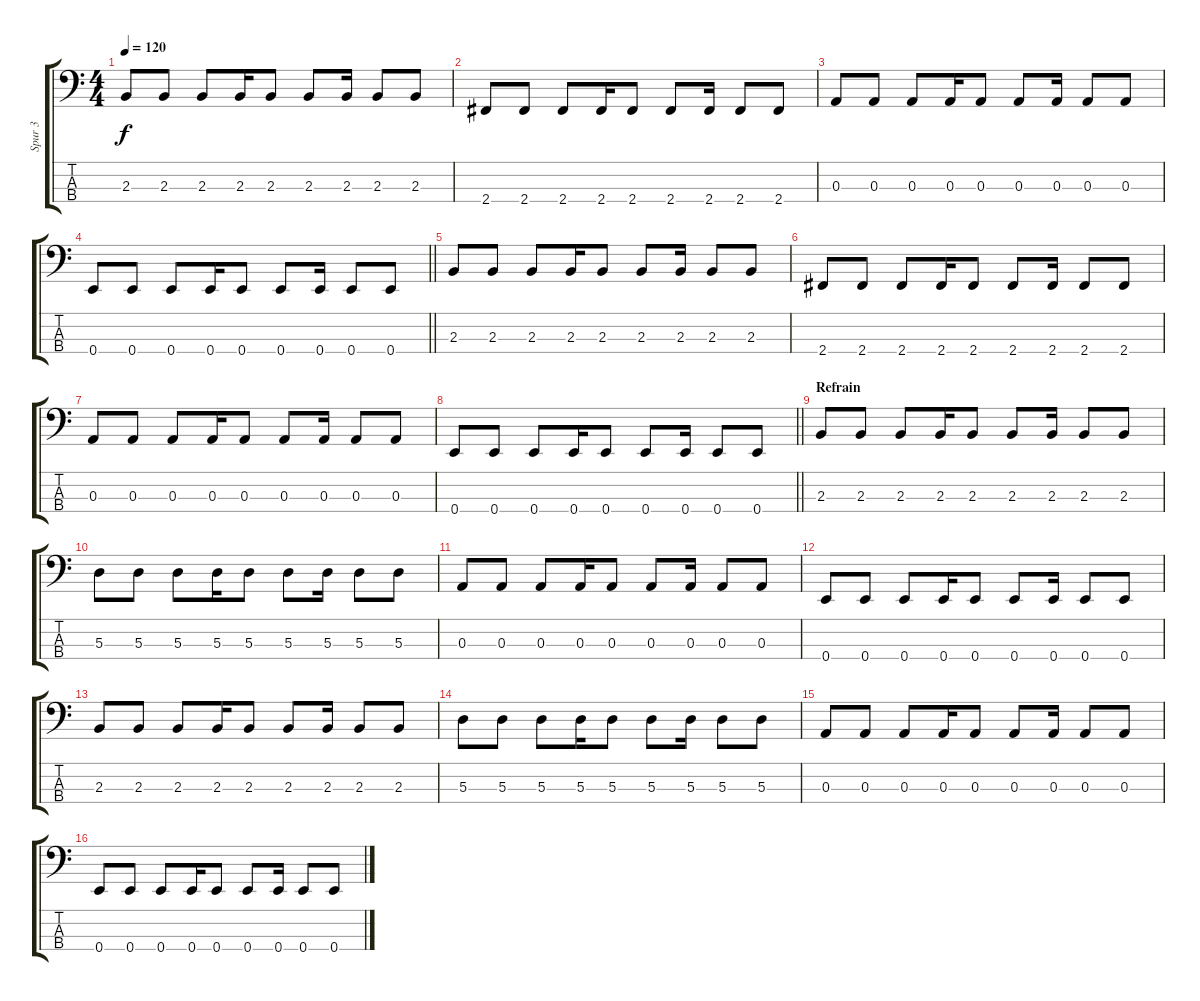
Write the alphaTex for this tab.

\track ("Spur 3" "Spur 3") {instrument electricbassfinger}
\staff {score tabs}
\tuning (G2 D2 A1 E1) {hide}
\ts (4 4)
\tempo 120
\clef f4
\ks c
2.3.8{dy f} 2.3.8 2.3.8 2.3.16 2.3.8 2.3.8 2.3.16 2.3.8 2.3.8 |
2.4.8 2.4.8 2.4.8 2.4.16 2.4.8 2.4.8 2.4.16 2.4.8 2.4.8 |
0.3.8 0.3.8 0.3.8 0.3.16 0.3.8 0.3.8 0.3.16 0.3.8 0.3.8 |
\barLineRight lightlight
0.4.8 0.4.8 0.4.8 0.4.16 0.4.8 0.4.8 0.4.16 0.4.8 0.4.8 |
2.3.8 2.3.8 2.3.8 2.3.16 2.3.8 2.3.8 2.3.16 2.3.8 2.3.8 |
2.4.8 2.4.8 2.4.8 2.4.16 2.4.8 2.4.8 2.4.16 2.4.8 2.4.8 |
0.3.8 0.3.8 0.3.8 0.3.16 0.3.8 0.3.8 0.3.16 0.3.8 0.3.8 |
\barLineRight lightlight
0.4.8 0.4.8 0.4.8 0.4.16 0.4.8 0.4.8 0.4.16 0.4.8 0.4.8 |
\section ("" "Refrain")
2.3.8 2.3.8 2.3.8 2.3.16 2.3.8 2.3.8 2.3.16 2.3.8 2.3.8 |
5.3.8 5.3.8 5.3.8 5.3.16 5.3.8 5.3.8 5.3.16 5.3.8 5.3.8 |
0.3.8 0.3.8 0.3.8 0.3.16 0.3.8 0.3.8 0.3.16 0.3.8 0.3.8 |
0.4.8 0.4.8 0.4.8 0.4.16 0.4.8 0.4.8 0.4.16 0.4.8 0.4.8 |
2.3.8 2.3.8 2.3.8 2.3.16 2.3.8 2.3.8 2.3.16 2.3.8 2.3.8 |
5.3.8 5.3.8 5.3.8 5.3.16 5.3.8 5.3.8 5.3.16 5.3.8 5.3.8 |
0.3.8 0.3.8 0.3.8 0.3.16 0.3.8 0.3.8 0.3.16 0.3.8 0.3.8 |
0.4.8 0.4.8 0.4.8 0.4.16 0.4.8 0.4.8 0.4.16 0.4.8 0.4.8
